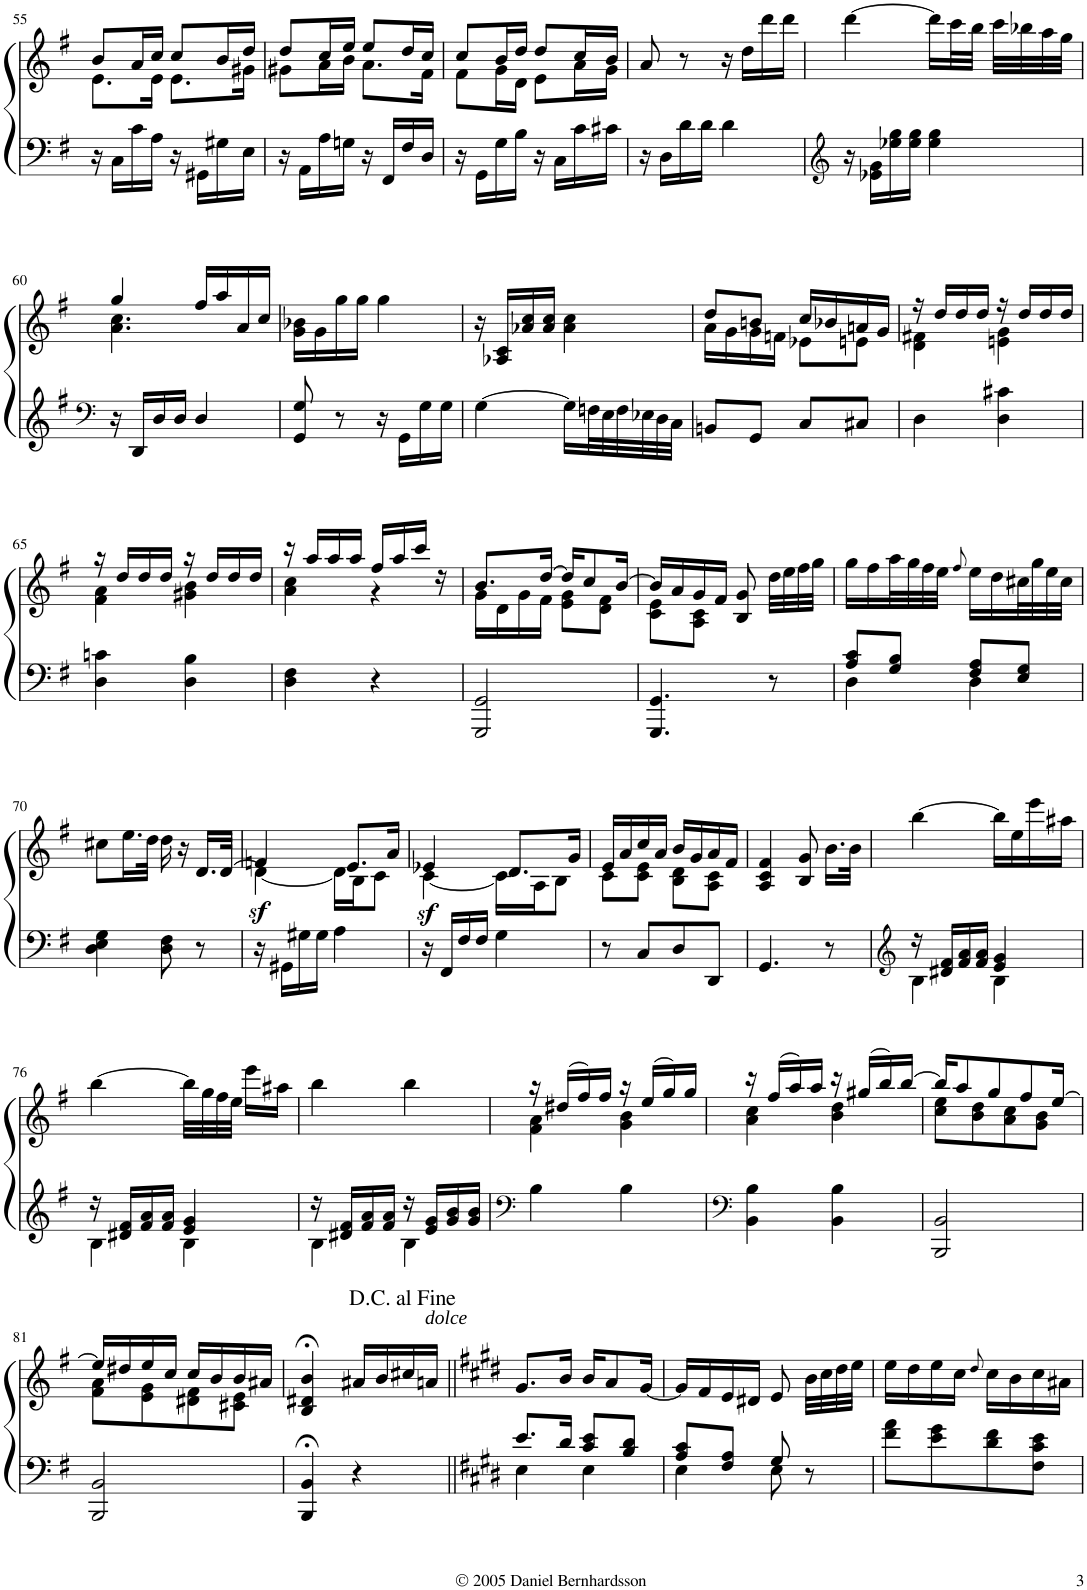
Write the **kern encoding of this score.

**kern	**kern	**dynam
*part1	*part1	*part1
*staff2	*staff1	*staff1/2
*I"Piano	*	*
*I'Pno.	*	*
!!LO:PB:g=z
*clefF4	*clefG2	*
*k[f#]	*k[f#]	*
*G:	*G:	*
*M2/4	*M2/4	*
=55	=55	=55
*	*^	*
16r	8b/L	8.e\L	.
16C\LL	.	.	.
16c\	16a/L	.	.
16A\JJ	16cc/JJ	16e\Jk	.
16r	8cc/L	8.e\L	.
16GG#X\LL	.	.	.
16G#X\	16b/L	.	.
16E\JJ	16dd/JJ	16g#X\Jk	.
=56	=56	=56	=56
16r	8dd/L	8g#X\L	.
16AA\LL	.	.	.
16A\	16cc/L	16a\L	.
16Gn\JJ	16ee/JJ	16b\JJ	.
16r	8ee/L	8.a\L	.
16FF#/LL	.	.	.
16F#/	16dd/L	.	.
16D/JJ	16cc/JJ	16f#\Jk	.
=57	=57	=57	=57
16r	8cc/L	8f#\L	.
16GG\LL	.	.	.
16G\	16b/L	16g\L	.
16B\JJ	16dd/JJ	16d\JJ	.
16r	8dd/L	8e\L	.
16C\LL	.	.	.
16c\	16cc/L	16a\L	.
16c#X\JJ	16b/JJ	16g\JJ	.
*	*v	*v	*
=58	=58	=58
16r	8a/	.
16D\LL	.	.
16d\	8r	.
16d\JJ	.	.
4d\	16r	.
.	16dd\LL	.
.	16ddd\	.
.	16ddd\JJ	.
=59	=59	=59
*clefG2	*	*
16r	[4ddd\	.
16e-X\ 16g\LL	.	.
16ee-X\ 16gg\	.	.
16ee-\ 16gg\JJ	.	.
4ee-\ 4gg\	16ddd\LL]	.
.	32ccc\L	.
.	32bb\JJJ	.
.	32ccc\LLL	.
.	32bb-X\	.
.	32aa\	.
.	32gg\JJJ	.
!!LO:LB:g=z
=60	=60	=60
*clefF4	*	*
*	*^	*
16r	4gg/	4.a\ 4.cc\	.
16DD/LL	.	.	.
16D/	.	.	.
16D/JJ	.	.	.
4D/	16ff#/LL	.	.
.	16aa/	.	.
.	16a/	8ryy	.
.	16cc/JJ	.	.
*	*v	*v	*
=61	=61	=61
8GG/ 8G/	16g\ 16b-X\LL	.
.	16g\	.
8r	16gg\	.
.	16gg\JJ	.
16r	4gg\	.
16GG\LL	.	.
16G\	.	.
16G\JJ	.	.
=62	=62	=62
[4G\	16r	.
.	16A-X/ 16c/LL	.
.	16a-X/ 16cc/	.
.	16a-/ 16cc/JJ	.
16G\LL]	4a-\ 4cc\	.
32Fn\L	.	.
32E\	.	.
32F\	.	.
32E-X\	.	.
32D\	.	.
32C\JJJ	.	.
=63	=63	=63
*	*^	*
8BBn/L	8dd/L	16a\LL	.
.	.	16g\	.
8GG/J	8bn/J	16g\	.
.	.	16fn\JJ	.
8C/L	16cc/LL	8e-X\L	.
.	16b-X/	.	.
8C#X/J	16an/	8en\J	.
.	16g/JJ	.	.
=64	=64	=64	=64
4D\	16r	4d\ 4f#X\	.
.	16dd/LL	.	.
.	16dd/	.	.
.	16dd/JJ	.	.
4D\ 4c#X\	16r	4en\ 4g\	.
.	16dd/LL	.	.
.	16dd/	.	.
.	16dd/JJ	.	.
!!LO:LB:g=z	!!
=65	=65	=65	=65
4D\ 4cn\	16r	4f#\ 4a\	.
.	16dd/LL	.	.
.	16dd/	.	.
.	16dd/JJ	.	.
4D\ 4B\	16r	4g#X\ 4b\	.
.	16dd/LL	.	.
.	16dd/	.	.
.	16dd/JJ	.	.
=66	=66	=66	=66
4D\ 4F#\	16r	4a\ 4cc\	.
.	16aa/LL	.	.
.	16aa/	.	.
.	16aa/JJ	.	.
4r	16ff#/LL	4r	.
.	16aa/	.	.
.	16ccc/JJ	.	.
.	16r	.	.
=67	=67	=67	=67
2GGG/ 2GG/	8.b/L	16g\LL	.
.	.	16d\	.
.	.	16g\	.
.	[16dd/Jk	16f#\JJ	.
.	16dd/KL]	8e\ 8g\L	.
.	8cc/	.	.
.	.	8d\ 8f#\J	.
.	[16b/Jk	.	.
=68	=68	=68	=68
4.GGG/ 4.GG/	16b/LL]	8c\ 8e\L	.
.	16a/	.	.
.	16g/	8A\ 8c\J	.
.	16f#/JJ	.	.
.	8B/ 8g/	4ryy	.
8r	32dd\LLL	.	.
.	32ee\	.	.
.	32ff#\	.	.
.	32gg\JJJ	.	.
*	*v	*v	*
=69	=69	=69
*^	*	*
8A/ 8c/L	4D\	16gg\LL	.
.	.	16ff#\	.
8G/ 8B/J	.	32aa\L	.
.	.	32gg\	.
.	.	32ff#\	.
.	.	32ee\JJJ	.
.	.	8qff#/	.
8F#/ 8A/L	4D\	16ee\LL	.
.	.	16dd\	.
8E/ 8G/J	.	32cc#X\L	.
.	.	32gg\	.
.	.	32ee\	.
.	.	32cc#\JJJ	.
*v	*v	*	*
!!LO:LB:g=z
=70	=70	=70
*	*^	*
4D\ 4E\ 4G\	8cc#X\L	4.ryy	.
.	16.ee\L	.	.
.	32dd\JJk	.	.
8D\ 8F#\	16dd\	.	.
.	16r	.	.
8r	8ryy	16.d/LL	.
.	.	[32d/JJk	.
=71	=71	=71	=71
!	!	!	!LO:DY:b
16r	4fn/	4d\_	sf
16GG#X\LL	.	.	.
16G#X\	.	.	.
16G#\JJ	.	.	.
4A\	8.e/L	16d\LL]	.
.	.	16B\J	.
.	.	8c\J	.
.	16a/Jk	.	.
=72	=72	=72	=72
!	!	!	!LO:DY:b
16r	4e-X/	[4c\	sf
16FF#/LL	.	.	.
16F#/	.	.	.
16F#/JJ	.	.	.
4G\	8.d/L	16c\LL]	.
.	.	16A\J	.
.	.	8B\J	.
.	16g/Jk	.	.
=73	=73	=73	=73
8r	16e/LL	8c\L	.
.	16a/	.	.
8C/L	16cc/	8c\ 8e\J	.
.	16a/JJ	.	.
8D/	16b/LL	8B\ 8d\L	.
.	16g/	.	.
8DD/J	16a/	8A\ 8c\J	.
.	16f#/JJ	.	.
*	*v	*v	*
=74	=74	=74
4.GG/	4A/ 4c/ 4f#/	.
.	8B/ 8g/	.
8r	16.b\LL	.
.	32b\JJk	.
=75	=75	=75
*clefG2	*	*
*^	*	*
16r	4B\	[4bb\	.
16d#X/ 16f#/LL	.	.	.
16f#/ 16a/	.	.	.
16f#/ 16a/JJ	.	.	.
4e/ 4g/	4B\	16bb\LL]	.
.	.	16ee\	.
.	.	16eee\	.
.	.	16aa#X\JJ	.
!!LO:LB:g=z
=76	=76	=76	=76
16r	4B\	[4bb\	.
16d#X/ 16f#/LL	.	.	.
16f#/ 16a/	.	.	.
16f#/ 16a/JJ	.	.	.
4e/ 4g/	4B\	32bb\LLL]	.
.	.	32gg\	.
.	.	32ff#\	.
.	.	32ee\JJJ	.
.	.	16eee\LL	.
.	.	16aa#X\JJ	.
=77	=77	=77	=77
16r	4B\	4bb\	.
16d#X/ 16f#/LL	.	.	.
16f#/ 16a/	.	.	.
16f#/ 16a/JJ	.	.	.
16r	4B\	4bb\	.
16e/ 16g/LL	.	.	.
16g/ 16b/	.	.	.
16g/ 16b/JJ	.	.	.
*v	*v	*	*
=78	=78	=78
*clefF4	*	*
*	*^	*
4B\	16r	4f#\ 4a\	.
.	(16dd#X/LL	.	.
.	16ff#/)	.	.
.	16ff#/JJ	.	.
4B\	16r	4g\ 4b\	.
.	(16ee/LL	.	.
.	16gg/)	.	.
.	16gg/JJ	.	.
=79	=79	=79	=79
*clefF4	*	*	*
4BB\ 4B\	16r	4a\ 4cc\	.
.	(16ff#/LL	.	.
.	16aa/)	.	.
.	16aa/JJ	.	.
4BB\ 4B\	16r	4b\ 4dd\	.
.	(16gg#X/LL	.	.
.	16bb/)	.	.
.	[16bb/JJ	.	.
=80	=80	=80	=80
2BBB/ 2BB/	16bb/KL]	8cc\ 8ee\L	.
.	8aa/	.	.
.	.	8b\ 8dd\	.
.	8gg/	.	.
.	.	8a\ 8cc\	.
.	8ff#/	.	.
.	.	8g\ 8b\J	.
.	[16ee/Jk	.	.
!!LO:LB:g=z	!!
=81	=81	=81	=81
2BBB/ 2BB/	16ee/LL]	8f#\ 8a\L	.
.	16dd#X/	.	.
.	16ee/	8e\ 8g\	.
.	16cc/JJ	.	.
.	16cc/LL	8d#X\ 8f#\	.
.	16b/	.	.
.	16b/	8c#X\ 8e\J	.
.	16a#X/JJ	.	.
*	*v	*v	*
=82	=82	=82
4BBB/;< 4BB/;<	4B/;< 4d#X/;< 4b/;<	.
4r	16a#X/LL	.
.	16b/	.
.	16cc#X/	.
!	!LO:TX:a:i:t=dolce	!
.	16an/JJ	.
=83||	=83||	=83||
*k[f#c#g#d#]	*k[f#c#g#d#]	*
*E:	*E:	*
*^	*	*
8.e/L	4E\	8.g#/L	.
16d#/Jk	.	16b/Jk	.
8c#/ 8e/L	4E\	16b/KL	.
.	.	8a/	.
8B/ 8d#/J	.	.	.
.	.	[16g#/Jk	.
=84	=84	=84	=84
8A/ 8c#/L	4E\	16g#/LL]	.
.	.	16f#/	.
8F#/ 8A/J	.	16e/	.
.	.	16d#X/JJ	.
8G#/	8E\	8e/	.
8r	8ryy	32b\LLL	.
.	.	32cc#\	.
.	.	32dd#\	.
.	.	32ee\JJJ	.
*v	*v	*	*
=85	=85	=85
8f#\ 8a\L	16ee\LL	.
.	16dd#\	.
8e\ 8g#\	16ee\	.
.	16cc#\JJ	.
.	8qdd#/	.
8d#\ 8f#\	16cc#\LL	.
.	16b\	.
8F#\ 8c#\ 8e\J	16cc#\	.
.	16a#X\JJ	.
=	=	=
*-	*-	*-
